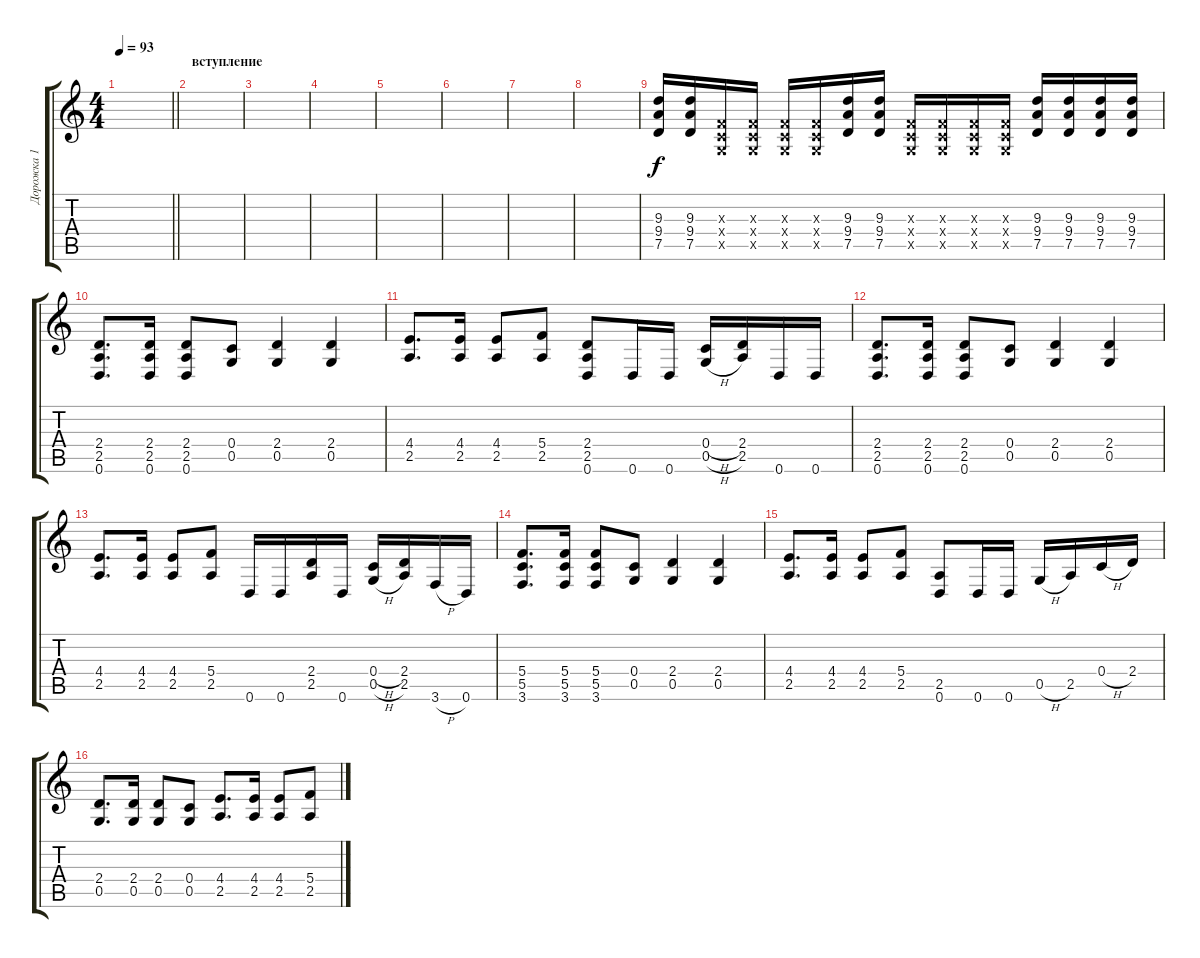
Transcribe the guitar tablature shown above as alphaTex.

\track ("Дорожка 1" "Дорожка 1") {instrument distortionguitar}
\staff {score tabs}
\tuning (D4 A3 F3 C3 G2 D2) {hide}
\ts (4 4)
\tempo 93
\clef g2
\barLineRight lightlight
\ks c
|
\section ("" "вступление")
|
|
|
|
|
|
|
(9.3 9.4 7.5).16 (9.3 9.4 7.5).16 (0.3{x} 0.4{x} 0.5{x}).16 (0.3{x} 0.4{x} 0.5{x}).16 (0.3{x} 0.4{x} 0.5{x}).16 (0.3{x} 0.4{x} 0.5{x}).16 (9.3 9.4 7.5).16 (9.3 9.4 7.5).16 (0.3{x} 0.4{x} 0.5{x}).16 (0.3{x} 0.4{x} 0.5{x}).16 (0.3{x} 0.4{x} 0.5{x}).16 (0.3{x} 0.4{x} 0.5{x}).16 (9.3 9.4 7.5).16 (9.3 9.4 7.5).16 (9.3 9.4 7.5).16 (9.3 9.4 7.5).16 |
(2.4 2.5 0.6).8{d} (2.4 2.5 0.6).16 (2.4 2.5 0.6).8 (0.4 0.5).8 (2.4 0.5).4 (2.4 0.5).4 |
(4.4 2.5).8{d} (4.4 2.5).16 (4.4 2.5).8 (5.4 2.5).8 (2.4 2.5 0.6).8 0.6.16 0.6.16 (0.4{h} 0.5{h}).16 (2.4 2.5).16 0.6.16 0.6.16 |
(2.4 2.5 0.6).8{d} (2.4 2.5 0.6).16 (2.4 2.5 0.6).8 (0.4 0.5).8 (2.4 0.5).4 (2.4 0.5).4 |
(4.4 2.5).8{d} (4.4 2.5).16 (4.4 2.5).8 (5.4 2.5).8 0.6.16 0.6.16 (2.4 2.5).16 0.6.16 (0.4{h} 0.5{h}).16 (2.4 2.5).16 3.6{h}.16 0.6.16 |
(5.4 5.5 3.6).8{d} (5.4 5.5 3.6).16 (5.4 5.5 3.6).8 (0.4 0.5).8 (2.4 0.5).4 (2.4 0.5).4 |
(4.4 2.5).8{d} (4.4 2.5).16 (4.4 2.5).8 (5.4 2.5).8 (2.5 0.6).8 0.6.16 0.6.16 0.5{h}.16 2.5.16 0.4{h}.16 2.4.16 |
(2.4 0.5).8{d} (2.4 0.5).16 (2.4 0.5).8 (0.4 0.5).8 (4.4 2.5).8{d} (4.4 2.5).16 (4.4 2.5).8 (5.4 2.5).8
